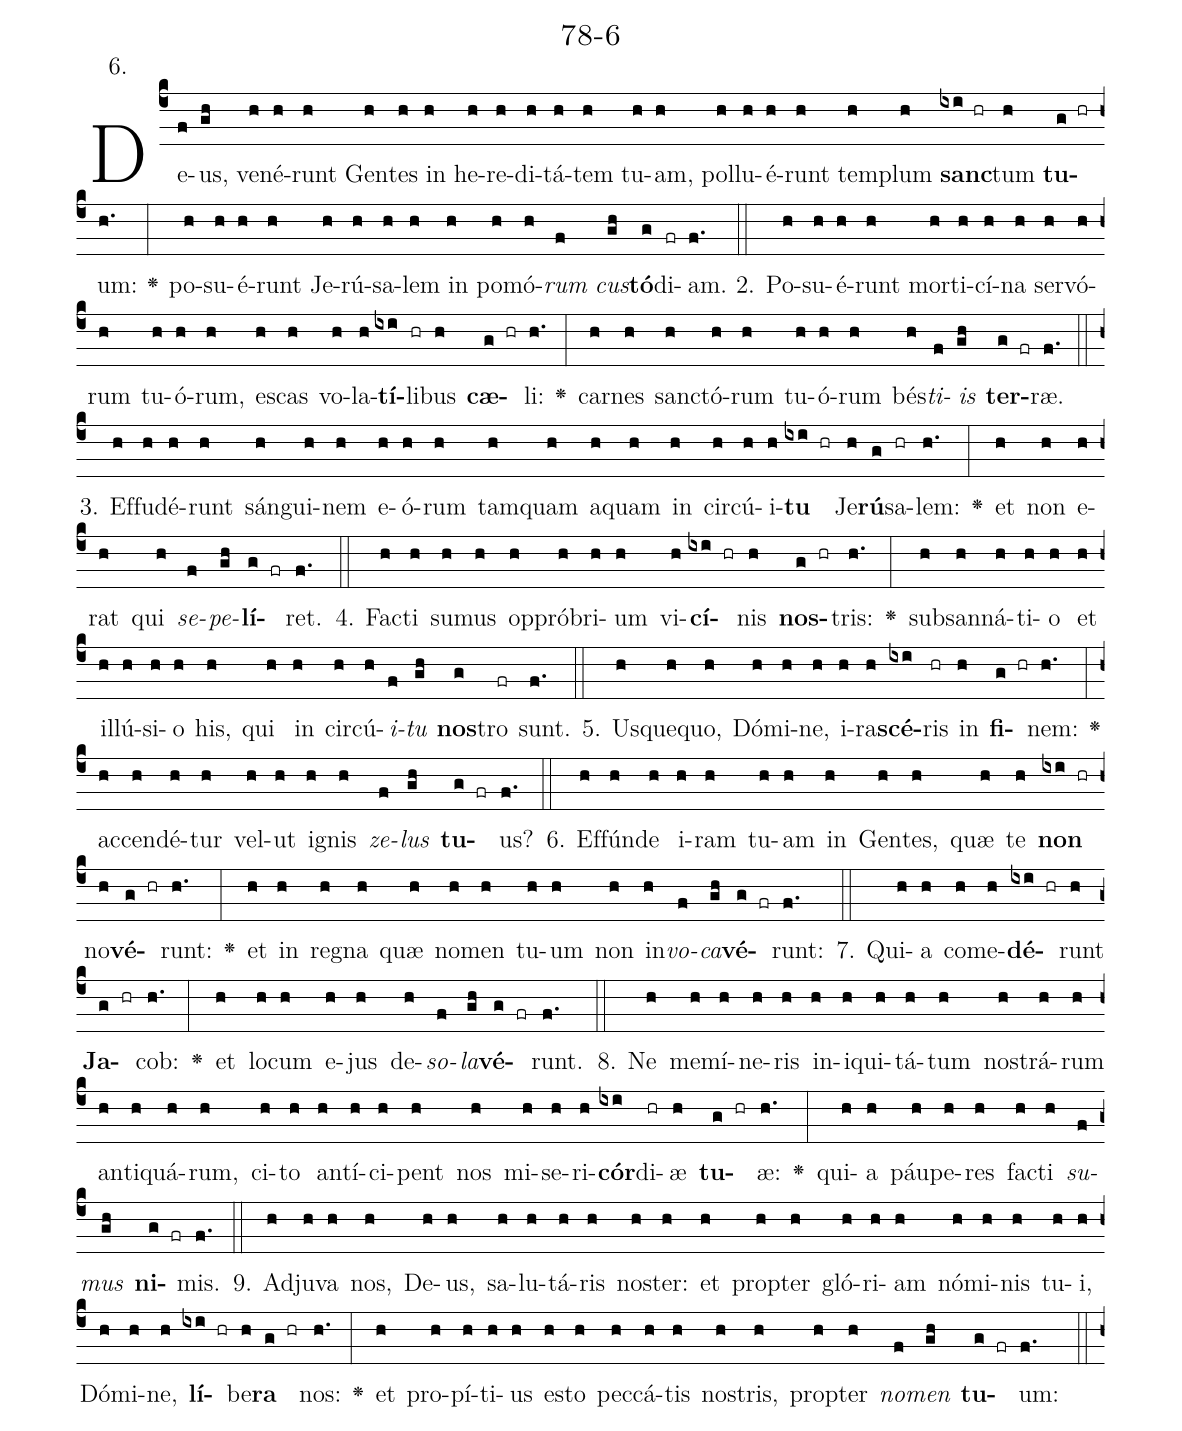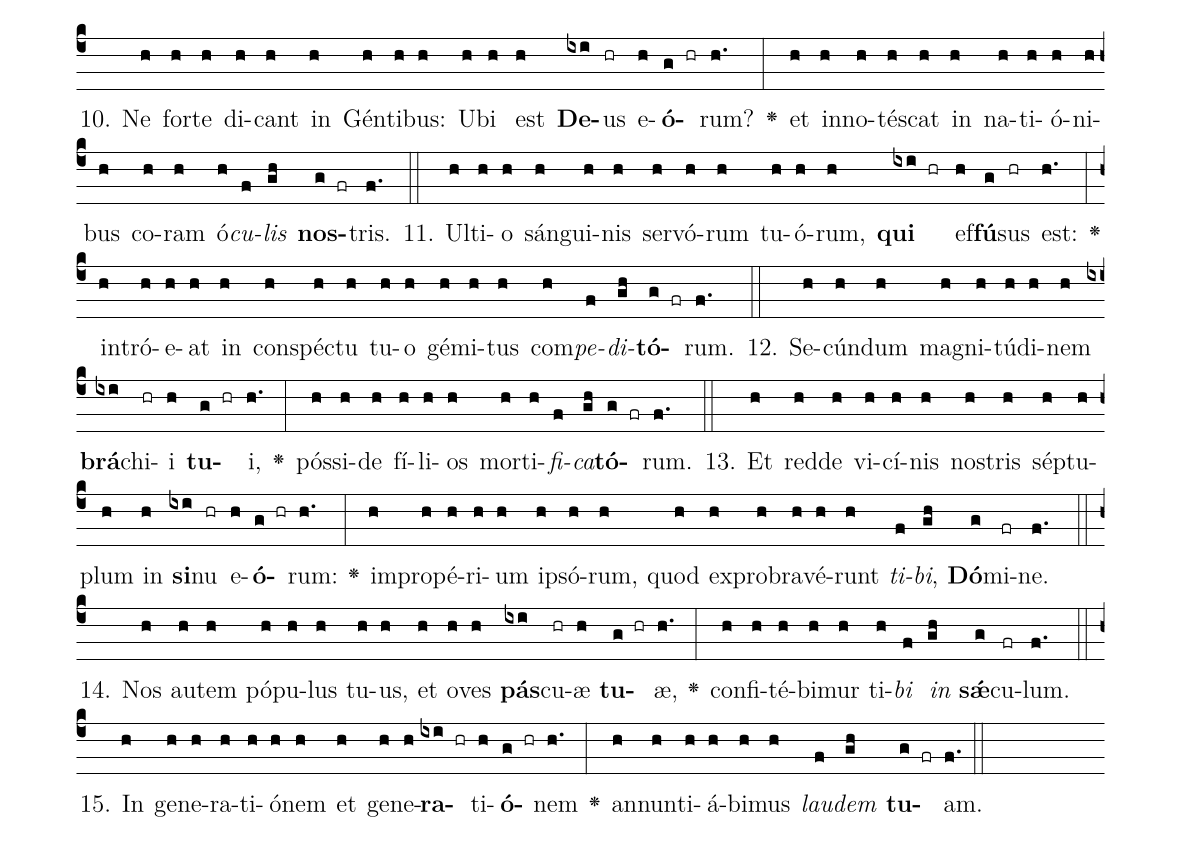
name: 78-6;
annotation: 6.;
%%
(c4)De(f)us,(gh) ve(h)né(h)runt(h) Gen(h)tes(h) in(h) he(h)re(h)di(h)tá(h)tem(h) tu(h)am,(h) pol(h)lu(h)é(h)runt(h) tem(h)plum(h) <b>sanc</b>(ixi hr)tum(h) <b>tu</b>(g hr)um:(h.) <v>\greheightstar</v>(:) po(h)su(h)é(h)runt(h) Je(h)rú(h)sa(h)lem(h) in(h) po(h)mó(h)<i>rum</i>(f) <i>cus</i>(gh)<b>tó</b>(g)di(fr)am.(f.) (::)
2. Po(h)su(h)é(h)runt(h) mor(h)ti(h)cí(h)na(h) ser(h)vó(h)rum(h) tu(h)ó(h)rum,(h) es(h)cas(h) vo(h)la(h)<b>tí</b>(ixi)li(hr)bus(h) <b>cæ</b>(g hr)li:(h.) <v>\greheightstar</v>(:) car(h)nes(h) sanc(h)tó(h)rum(h) tu(h)ó(h)rum(h) bés(h)<i>ti</i>(f)<i>is</i>(gh) <b>ter</b>(g fr)ræ.(f.) (::)
3. Ef(h)fu(h)dé(h)runt(h) sán(h)gui(h)nem(h) e(h)ó(h)rum(h) tam(h)quam(h) a(h)quam(h) in(h) cir(h)cú(h)i(h)<b>tu</b>(ixi hr) Je(h)<b>rú</b>(g)sa(hr)lem:(h.) <v>\greheightstar</v>(:) et(h) non(h) e(h)rat(h) qui(h) <i>se</i>(f)<i>pe</i>(gh)<b>lí</b>(g fr)ret.(f.) (::)
4. Fac(h)ti(h) su(h)mus(h) op(h)pró(h)bri(h)um(h) vi(h)<b>cí</b>(ixi hr)nis(h) <b>nos</b>(g hr)tris:(h.) <v>\greheightstar</v>(:) sub(h)san(h)ná(h)ti(h)o(h) et(h) il(h)lú(h)si(h)o(h) his,(h) qui(h) in(h) cir(h)cú(h)<i>i</i>(f)<i>tu</i>(gh) <b>nos</b>(g)tro(fr) sunt.(f.) (::)
5. Us(h)que(h)quo,(h) Dó(h)mi(h)ne,(h) i(h)ra(h)<b>scé</b>(ixi)ris(hr) in(h) <b>fi</b>(g hr)nem:(h.) <v>\greheightstar</v>(:) ac(h)cen(h)dé(h)tur(h) vel(h)ut(h) i(h)gnis(h) <i>ze</i>(f)<i>lus</i>(gh) <b>tu</b>(g fr)us?(f.) (::)
6. Ef(h)fún(h)de(h) i(h)ram(h) tu(h)am(h) in(h) Gen(h)tes,(h) quæ(h) te(h) <b>non</b>(ixi hr) no(h)<b>vé</b>(g hr)runt:(h.) <v>\greheightstar</v>(:) et(h) in(h) re(h)gna(h) quæ(h) no(h)men(h) tu(h)um(h) non(h) in(h)<i>vo</i>(f)<i>ca</i>(gh)<b>vé</b>(g fr)runt:(f.) (::)
7. Qui(h)a(h) com(h)e(h)<b>dé</b>(ixi hr)runt(h) <b>Ja</b>(g hr)cob:(h.) <v>\greheightstar</v>(:) et(h) lo(h)cum(h) e(h)jus(h) de(h)<i>so</i>(f)<i>la</i>(gh)<b>vé</b>(g fr)runt.(f.) (::)
8. Ne(h) me(h)mí(h)ne(h)ris(h) in(h)i(h)qui(h)tá(h)tum(h) nos(h)trá(h)rum(h) an(h)ti(h)quá(h)rum,(h) ci(h)to(h) an(h)tí(h)ci(h)pent(h) nos(h) mi(h)se(h)ri(h)<b>cór</b>(ixi)di(hr)æ(h) <b>tu</b>(g hr)æ:(h.) <v>\greheightstar</v>(:) qui(h)a(h) páu(h)pe(h)res(h) fac(h)ti(h) <i>su</i>(f)<i>mus</i>(gh) <b>ni</b>(g fr)mis.(f.) (::)
9. Ad(h)ju(h)va(h) nos,(h) De(h)us,(h) sa(h)lu(h)tá(h)ris(h) nos(h)ter:(h) et(h) prop(h)ter(h) gló(h)ri(h)am(h) nó(h)mi(h)nis(h) tu(h)i,(h) Dó(h)mi(h)ne,(h) <b>lí</b>(ixi hr)be(h)<b>ra</b>(g hr) nos:(h.) <v>\greheightstar</v>(:) et(h) pro(h)pí(h)ti(h)us(h) es(h)to(h) pec(h)cá(h)tis(h) nos(h)tris,(h) prop(h)ter(h) <i>no</i>(f)<i>men</i>(gh) <b>tu</b>(g fr)um:(f.) (::)
10. Ne(h) for(h)te(h) di(h)cant(h) in(h) Gén(h)ti(h)bus:(h) U(h)bi(h) est(h) <b>De</b>(ixi)us(hr) e(h)<b>ó</b>(g hr)rum?(h.) <v>\greheightstar</v>(:) et(h) in(h)no(h)tés(h)cat(h) in(h) na(h)ti(h)ó(h)ni(h)bus(h) co(h)ram(h) ó(h)<i>cu</i>(f)<i>lis</i>(gh) <b>nos</b>(g fr)tris.(f.) (::)
11. Ul(h)ti(h)o(h) sán(h)gui(h)nis(h) ser(h)vó(h)rum(h) tu(h)ó(h)rum,(h) <b>qui</b>(ixi hr) ef(h)<b>fú</b>(g)sus(hr) est:(h.) <v>\greheightstar</v>(:) in(h)tró(h)e(h)at(h) in(h) con(h)spéc(h)tu(h) tu(h)o(h) gé(h)mi(h)tus(h) com(h)<i>pe</i>(f)<i>di</i>(gh)<b>tó</b>(g fr)rum.(f.) (::)
12. Se(h)cún(h)dum(h) ma(h)gni(h)tú(h)di(h)nem(h) <b>brá</b>(ixi)chi(hr)i(h) <b>tu</b>(g hr)i,(h.) <v>\greheightstar</v>(:) pós(h)si(h)de(h) fí(h)li(h)os(h) mor(h)ti(h)<i>fi</i>(f)<i>ca</i>(gh)<b>tó</b>(g fr)rum.(f.) (::)
13. Et(h) red(h)de(h) vi(h)cí(h)nis(h) nos(h)tris(h) sép(h)tu(h)plum(h) in(h) <b>si</b>(ixi)nu(hr) e(h)<b>ó</b>(g hr)rum:(h.) <v>\greheightstar</v>(:) im(h)pro(h)pé(h)ri(h)um(h) ip(h)só(h)rum,(h) quod(h) ex(h)pro(h)bra(h)vé(h)runt(h) <i>ti</i>(f)<i>bi</i>,(gh) <b>Dó</b>(g)mi(fr)ne.(f.) (::)
14. Nos(h) au(h)tem(h) pó(h)pu(h)lus(h) tu(h)us,(h) et(h) o(h)ves(h) <b>pás</b>(ixi)cu(hr)æ(h) <b>tu</b>(g hr)æ,(h.) <v>\greheightstar</v>(:) con(h)fi(h)té(h)bi(h)mur(h) ti(h)<i>bi</i>(f) <i>in</i>(gh) <b>sǽ</b>(g)cu(fr)lum.(f.) (::)
15. In(h) ge(h)ne(h)ra(h)ti(h)ó(h)nem(h) et(h) ge(h)ne(h)<b>ra</b>(ixi hr)ti(h)<b>ó</b>(g hr)nem(h.) <v>\greheightstar</v>(:) an(h)nun(h)ti(h)á(h)bi(h)mus(h) <i>lau</i>(f)<i>dem</i>(gh) <b>tu</b>(g fr)am.(f.) (::)
